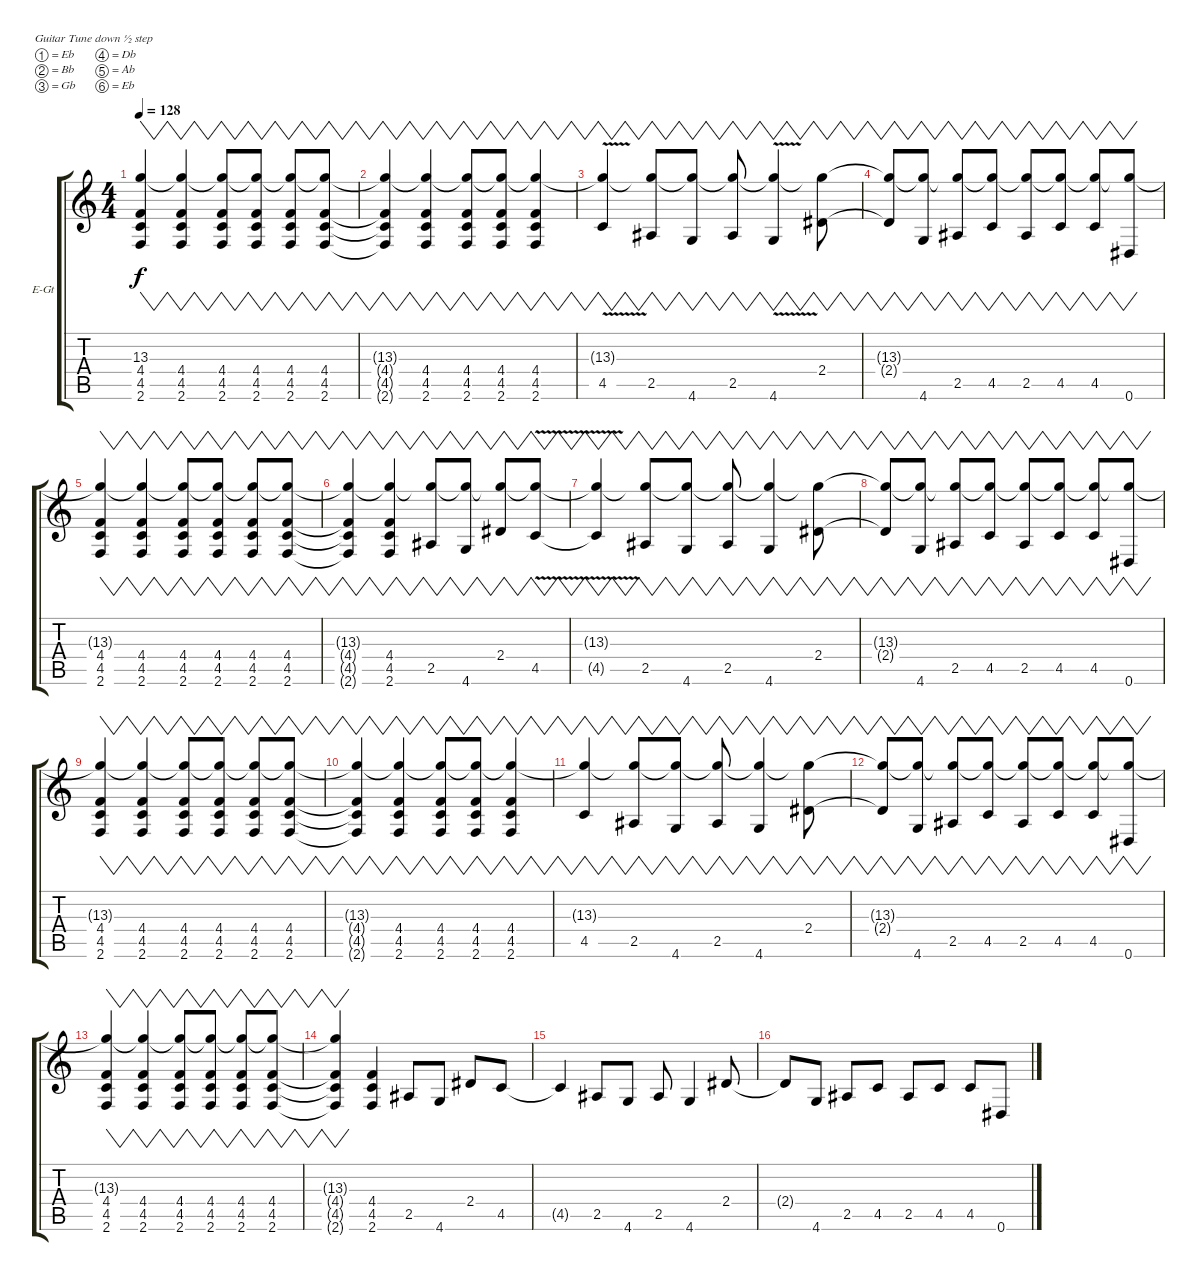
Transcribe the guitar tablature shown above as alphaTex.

\bracketExtendMode groupsimilarinstruments
\firstSystemTrackNameOrientation horizontal
\otherSystemsTrackNameOrientation horizontal
\track ("Òô¹ì 5" "E-Gt") {instrument distortionguitar}
\staff {score tabs}
\tuning (Eb4 Bb3 Gb3 Db3 Ab2 Eb2)
\ts (4 4)
\tempo 128
\clef g2
\ks c
(4.4 4.5 2.6 13.3{t}).4{vw dy f} (4.4 4.5 2.6 13.3{t}).4{vw} (4.4 4.5 2.6 13.3{t}).8{vw} (4.4 4.5 2.6 13.3{t}).8{vw} (4.4 4.5 2.6 13.3{t}).8{vw} (4.4 4.5 2.6 13.3{t}).8{vw} |
(13.3{t} 4.4{t} 4.5{t} 2.6{t}).4{vw} (4.4 4.5 2.6 13.3{t}).4{vw} (4.4 4.5 2.6 13.3{t}).8{vw} (4.4 4.5 2.6 13.3{t}).8{vw} (4.4 4.5 2.6 13.3{t}).4{vw} |
(4.5{v} 13.3{t}).4{vw} (2.5 13.3{t}).8{vw} (4.6 13.3{t}).8{vw} (2.5 13.3{t}).8{vw} (4.6{v} 13.3{t}).4{vw} (2.4 13.3{t}).8{vw} |
(2.4{t} 13.3{t}).8{vw} (4.6 13.3{t}).8{vw} (2.5 13.3{t}).8{vw} (4.5 13.3{t}).8{vw} (2.5 13.3{t}).8{vw} (4.5 13.3{t}).8{vw} (4.5 13.3{t}).8{vw} (0.6 13.3{t}).8{vw} |
(4.4 4.5 2.6 13.3{t}).4{vw} (4.4 4.5 2.6 13.3{t}).4{vw} (4.4 4.5 2.6 13.3{t}).8{vw} (4.4 4.5 2.6 13.3{t}).8{vw} (4.4 4.5 2.6 13.3{t}).8{vw} (4.4 4.5 2.6 13.3{t}).8{vw} |
(13.3{t} 4.4{t} 4.5{t} 2.6{t}).4{vw} (4.4 4.5 2.6 13.3{t}).4{vw} (2.5 13.3{t}).8{vw} (4.6 13.3{t}).8{vw} (2.4 13.3{t}).8{vw} (4.5{v} 13.3{t}).8{vw} |
(4.5{v t} 13.3{t}).4{vw} (2.5 13.3{t}).8{vw} (4.6 13.3{t}).8{vw} (2.5 13.3{t}).8{vw} (4.6 13.3{t}).4{vw} (2.4 13.3{t}).8{vw} |
(2.4{t} 13.3{t}).8{vw} (4.6 13.3{t}).8{vw} (2.5 13.3{t}).8{vw} (4.5 13.3{t}).8{vw} (2.5 13.3{t}).8{vw} (4.5 13.3{t}).8{vw} (4.5 13.3{t}).8{vw} (0.6 13.3{t}).8{vw} |
(4.4 4.5 2.6 13.3{t}).4{vw} (4.4 4.5 2.6 13.3{t}).4{vw} (4.4 4.5 2.6 13.3{t}).8{vw} (4.4 4.5 2.6 13.3{t}).8{vw} (4.4 4.5 2.6 13.3{t}).8{vw} (4.4 4.5 2.6 13.3{t}).8{vw} |
(13.3{t} 4.4{t} 4.5{t} 2.6{t}).4{vw} (4.4 4.5 2.6 13.3{t}).4{vw} (4.4 4.5 2.6 13.3{t}).8{vw} (4.4 4.5 2.6 13.3{t}).8{vw} (4.4 4.5 2.6 13.3{t}).4{vw} |
(4.5 13.3{t}).4{vw} (2.5 13.3{t}).8{vw} (4.6 13.3{t}).8{vw} (2.5 13.3{t}).8{vw} (4.6 13.3{t}).4{vw} (2.4 13.3{t}).8{vw} |
(2.4{t} 13.3{t}).8{vw} (4.6 13.3{t}).8{vw} (2.5 13.3{t}).8{vw} (4.5 13.3{t}).8{vw} (2.5 13.3{t}).8{vw} (4.5 13.3{t}).8{vw} (4.5 13.3{t}).8{vw} (0.6 13.3{t}).8{vw} |
(4.4 4.5 2.6 13.3{t}).4{vw} (4.4 4.5 2.6 13.3{t}).4{vw} (4.4 4.5 2.6 13.3{t}).8{vw} (4.4 4.5 2.6 13.3{t}).8{vw} (4.4 4.5 2.6 13.3{t}).8{vw} (4.4 4.5 2.6 13.3{t}).8{vw} |
(13.3{t} 4.4{t} 4.5{t} 2.6{t}).4{vw} (4.4 4.5 2.6).4 2.5.8 4.6.8 2.4.8 4.5.8 |
4.5{t}.4 2.5.8 4.6.8 2.5.8 4.6.4 2.4.8 |
2.4{t}.8 4.6.8 2.5.8 4.5.8 2.5.8 4.5.8 4.5.8 0.6.8
